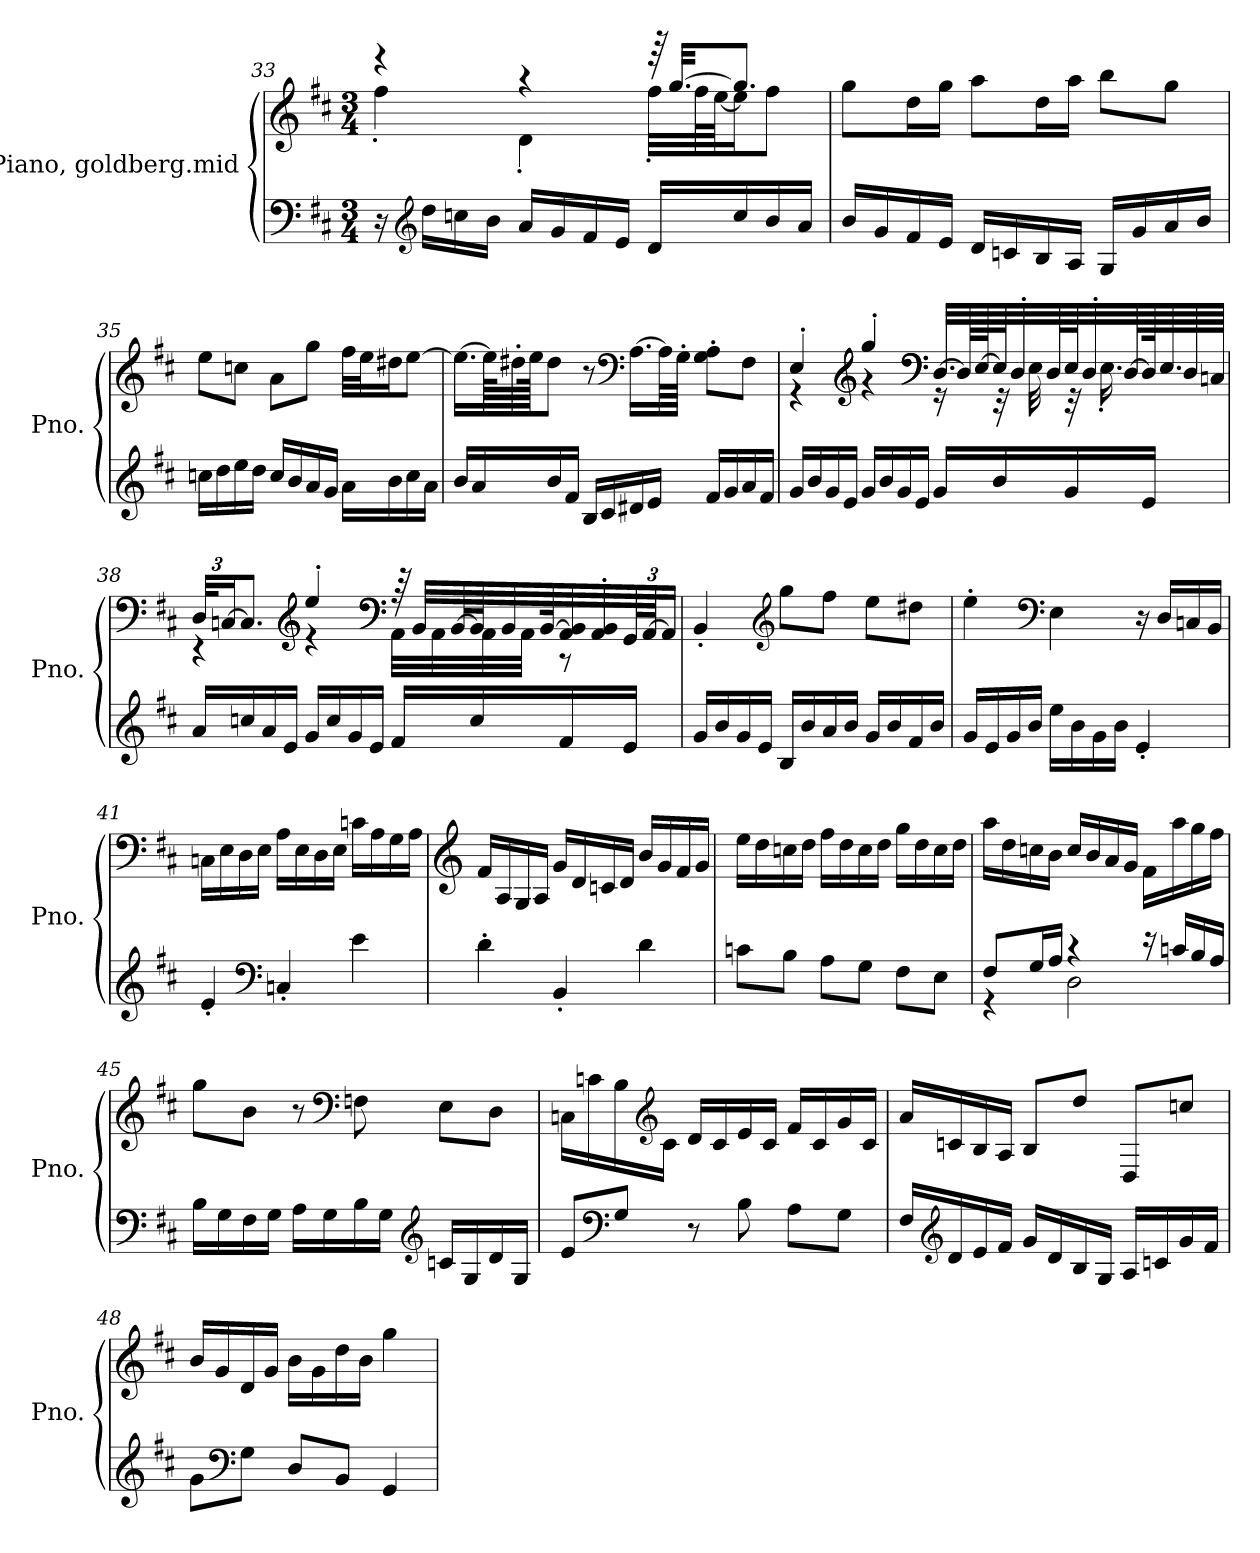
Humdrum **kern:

**kern	**kern
*part2	*part1
*staff2	*staff1
*I"Piano, goldberg.mid	*I"Piano, goldberg.mid
*I'Pno.	*I'Pno.
!!LO:LB:g=z
*clefF4	*clefG2
*k[f#c#]	*k[f#c#]
*M3/4	*M3/4
=33	=33
*	*^
16r	4r	4ff#'\
*clefG2	*	*
16dd\LL	.	.
16ccn\	.	.
16b\JJ	.	.
16a/LL	4r	4d'\
16g/	.	.
16f#/	.	.
16e/JJ	.	.
16d/LL	64r	32ff#'\LLL
.	[32.gg/KKL	.
.	.	64ff#\L
.	.	[64ee\JJ
16cc/	8.gg/J]	16ee\J]
16b/	.	8ff#\J
16a/JJ	.	.
*	*v	*v
=34	=34
16b/LL	8gg\L
16g/	.
16f#/	16dd\L
16e/JJ	16gg\JJ
16d/LL	8aa\L
16cn/	.
16B/	16dd\L
16A/JJ	16aa\JJ
16G/LL	8bb\L
16g/	.
16a/	8gg\J
16b/JJ	.
!!LO:PB:g=z
=35	=35
16ccn\LL	8ee\L
16dd\	.
16ee\	8ccn\J
16dd\JJ	.
16cc/LL	8a\L
16b/	.
16a/	8gg\J
16g/JJ	.
16a\LL	32ff#\LLL
.	32ee\J
16b\	16dd#X\J
16cc\	[8ee\J
16a\JJ	.
=36	=36
16b/LL	16.ee\LL_
16a/	.
.	128ee\KLL]
.	64dd#X'\
.	128ee\JJJK
16b/	8dd#\J
16f#/JJ	.
16B/LL	8r
16c#/	.
*	*clefF4
16d#X/	[16.A\LL
16e/JJ	.
.	64A\LL]
.	64G'\JJJJ
16f#/LL	8G\' 8A\'L
16g/	.
16a/	8F#\J
16f#/JJ	.
!!LO:LB:g=z
=37	=37
*	*^
16g/LL	4E'/	4r
16b/	.	.
16g/	.	.
16e/JJ	.	.
*	*clefG2	*
16g/LL	4gg'/	4r
16b/	.	.
16g/	.	.
16e/JJ	.	.
*	*clefF4	*
16g/LL	[32.D/LLL	16r
.	128D/LL]	.
.	[128E/J	.
16b/	64E/J]	32r
.	32D'/	.
.	.	32E\
.	64D/L	.
16g/	64E/J	32r
.	32D'/	.
.	.	16.E'\
.	[64D/L	.
16e/JJ	128D/K]	.
.	64.E/	.
.	64D/	.
.	64Cn/JJJJ	.
!!LO:LB:g=z	!!
=38	=38	=38
*	*Xbrackettup	*
16a/LL	48D/KLL	4r
.	[24Cn/J	.
16ccn/	8.C/J]	.
16a/	.	.
16e/JJ	.	.
*	*clefG2	*
16g/LL	4ee'/	4r
16cc/	.	.
16g/	.	.
16e/JJ	.	.
*	*clefF4	*
16f#/LL	64r	32AA\LLL
.	32BB/LLL	.
.	.	32AA\
.	[64BB/L	.
16cc/	64BB/J]	32AA\
.	32BB/	.
.	.	32AA\JJJ
.	[64BB/K	.
16f#/	32AA/ 32BB/]	8r
.	32AA/' 32BB/'	.
16e/JJ	96GG/L	.
.	[96AA/JJ	.
.	24AA/JJ]	.
*	*v	*v
=39	=39
16g/LL	4BB'/
16b/	.
16g/	.
16e/JJ	.
*	*clefG2
16B/LL	8gg\L
16b/	.
16a/	8ff#\J
16b/JJ	.
16g/LL	8ee\L
16b/	.
16f#/	8dd#X\J
16b/JJ	.
!!LO:LB:g=z
=40	=40
16g/LL	4ee'\
16e/	.
16g/	.
16b/JJ	.
*	*clefF4
16ee\LL	4E\
16b\	.
16g\	.
16b\JJ	.
4e'/	16r
.	16D/LL
.	16Cn/
.	16BB/JJ
=41	=41
4e'/	16Cn\LL
.	16E\
.	16D\
.	16E\JJ
*clefF4	*
4Cn'/	16A\LL
.	16E\
.	16D\
.	16E\JJ
4e\	16cn\LL
.	16A\
.	16G\
.	16A\JJ
=42	=42
*	*clefG2
4d'\	16f#/LL
.	16A/
.	16G/
.	16A/JJ
4BB'/	16g/LL
.	16d/
.	16cn/
.	16d/JJ
4d\	16b/LL
.	16g/
.	16f#/
.	16g/JJ
!!LO:LB:g=z
=43	=43
8cn\L	16ee\LL
.	16dd\
8B\J	16ccn\
.	16dd\JJ
8A\L	16ff#\LL
.	16dd\
8G\J	16cc\
.	16dd\JJ
8F#\L	16gg\LL
.	16dd\
8E\J	16cc\
.	16dd\JJ
=44	=44
*^	*
8F#/L	4r	16aa\LL
.	.	16dd\
16G/L	.	16ccn\
16A/JJ	.	16b\JJ
4r	2D\	16cc/LL
.	.	16b/
.	.	16a/
.	.	16g/JJ
16r	.	16f#\LL
16cn/LL	.	16aa\
16B/	.	16gg\
16A/JJ	.	16ff#\JJ
*v	*v	*
=45	=45
16B\LL	8gg\L
16G\	.
16F#\	8b\J
16G\JJ	.
16A\LL	8r
16G\	.
*	*clefF4
16B\	8Fn\
16G\JJ	.
*clefG2	*
16cn/LL	8E\L
16G/	.
16d/	8D\J
16G/JJ	.
!!LO:LB:g=z
=46	=46
8e/L	16Cn\LL
.	16cn\
*clefF4	*
8G/J	16B\
*	*clefG2
.	16c\JJ
8r	16d/LL
.	16c/
8B\	16e/
.	16c/JJ
8A\L	16f#/LL
.	16c/
8G\J	16g/
.	16c/JJ
=47	=47
16F#/LL	16a/LL
*clefG2	*
16d/	16cn/
16e/	16B/
16f#/JJ	16A/JJ
16g/LL	8B/L
16d/	.
16B/	8dd/J
16G/JJ	.
16A/LL	8D/L
16cn/	.
16g/	8ccn/J
16f#/JJ	.
=48	=48
8g\L	16b/LL
.	16g/
*clefF4	*
8G\J	16d/
.	16g/JJ
8D/L	16b\LL
.	16g\
8BB/J	16dd\
.	16b\JJ
4GG/	4gg\
=	=
*-	*-
